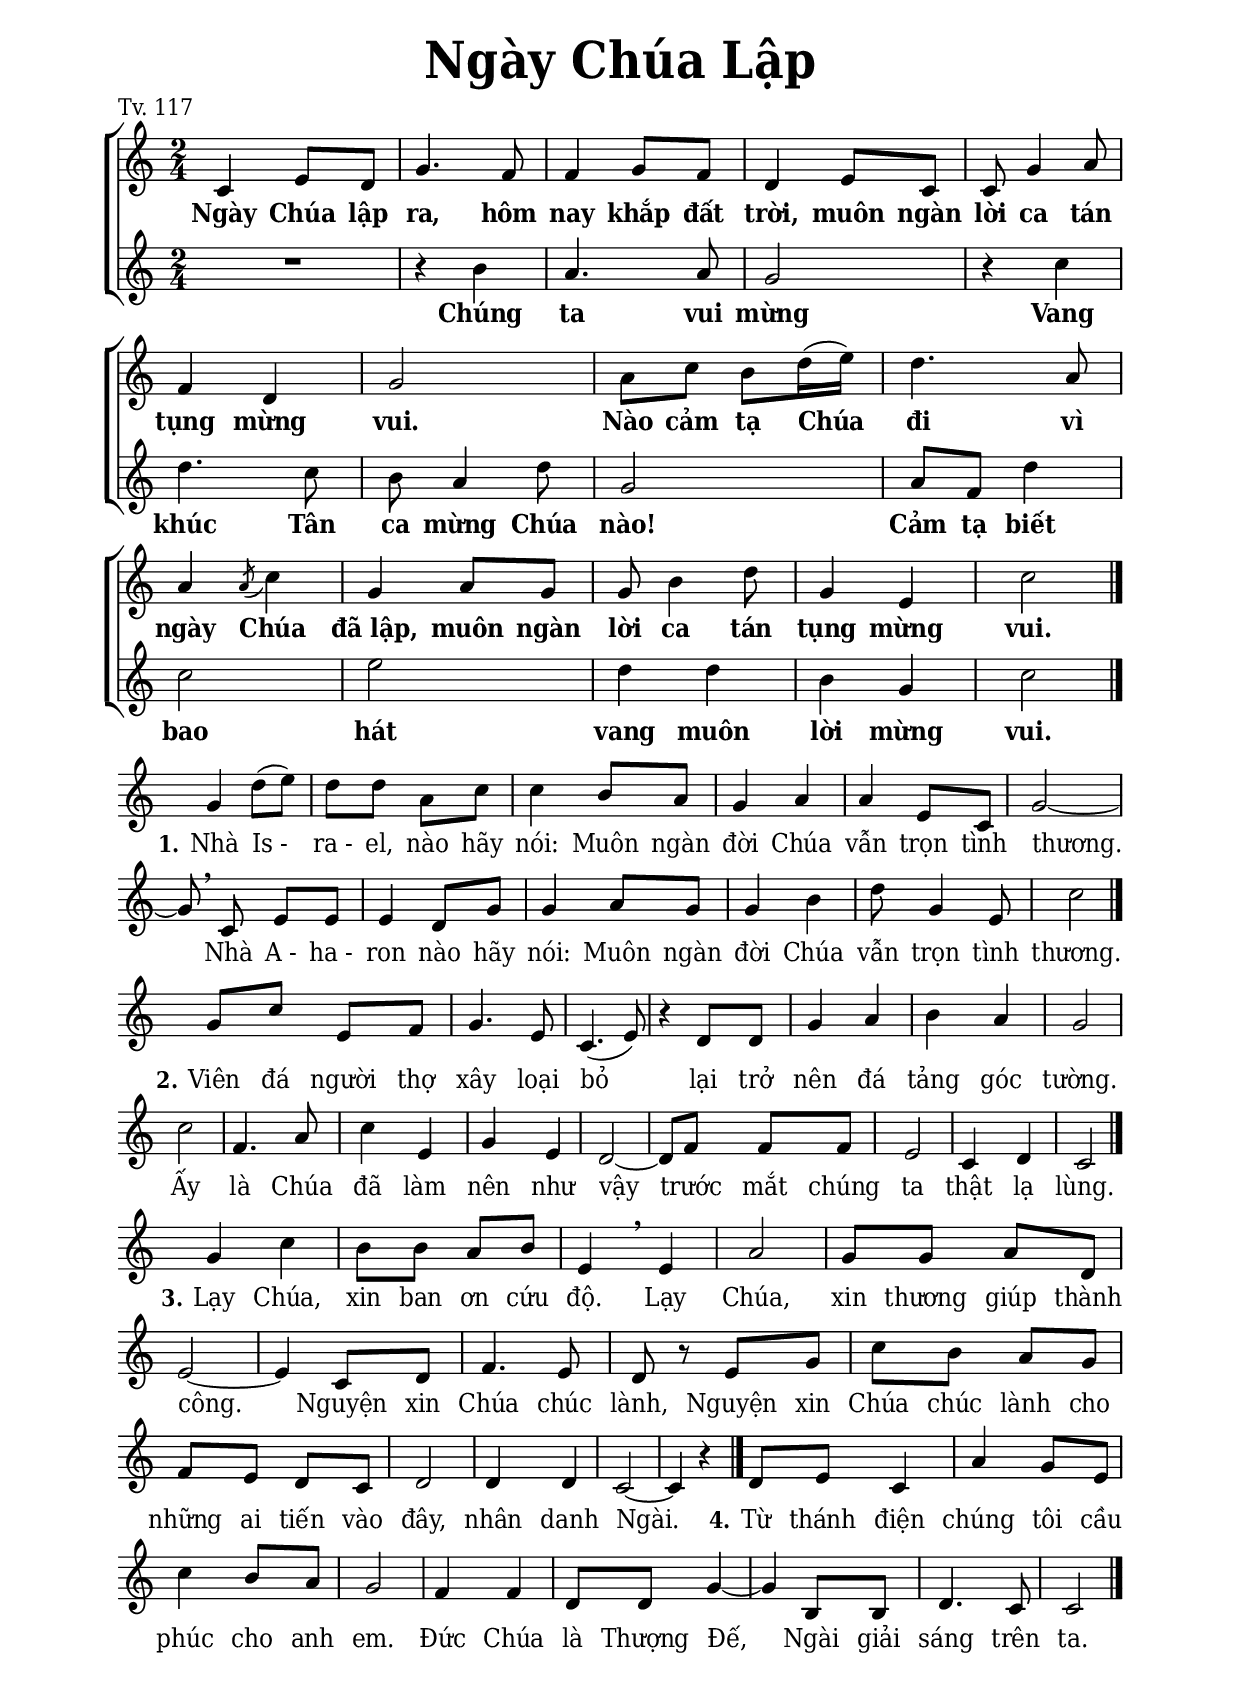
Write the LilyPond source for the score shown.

% Cài đặt chung
\version "2.22.1"
\include "english.ly"

\header {
  title = \markup { \fontsize #3 "Ngày Chúa Lập" }
  poet = "Tv. 117"
  %composer = "Lm. GB Trần Thanh Cao"
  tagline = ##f
}

% Nhạc điệp khúc
nhacDiepKhucSop = \relative c' {
  <>^\markup { \halign #30 " " }
  c4 e8 d |
  g4. f8 |
  f4 g8 f |
  d4 e8 c |
  c g'4 a8 |
  f4 d |
  g2 |
  a8 c b d16 (e) |
  d4. a8 |
  a4 \acciaccatura a8 c4 |
  g a8 g |
  g b4 d8 |
  g,4 e |
  c'2 \bar "|."
}

nhacDiepKhucBas = \relative c'' {
  R2 |
  r4 b |
  a4. a8 |
  g2 |
  r4 c |
  d4. c8 |
  b a4 d8 |
  g,2 |
  a8 f d'4 |
  c2 |
  e |
  d4 d |
  b g |
  c2 \bar "|."
}

% Nhạc phiên khúc
nhacPhienKhucMot = \relative c'' {
  g4 d'8 (e) |
  d d a c |
  c4 b8 a |
  g4 a |
  a e8 c |
  g'2 ~ |
  g8 \breathe c, e e |
  e4 d8 g |
  g4 a8 g |
  g4 b |
  d8 g,4 e8 |
  c'2 \bar "|."
}

nhacPhienKhucHai = \relative c'' {
  g8 c e, f |
  g4. e8 |
  c4. (e8) |
  r4 d8 d |
  g4 a |
  b a |
  g2 |
  c |
  f,4. a8 |
  c4 e, |
  g e |
  d2 ~ |
  d8 f f f |
  e2 |
  c4 d |
  c2 \bar "|."
}

nhacPhienKhucBa = \relative c'' {
  g4 c |
  b8 b a b |
  e,4 \breathe e |
  a2 |
  g8 g a d, |
  e2 ~ |
  e4 c8 d |
  f4. e8 |
  d r e g |
  c b a g |
  f e d c |
  d2 |
  d4 d |
  c2 ~ |
  c4 r \bar "|."
  
  %4
  d8 e c4 |
  a' g8 e |
  c'4 b8 a |
  g2 |
  f4 f |
  d8 d g4 ~ |
  g b,8 b |
  d4. c8 |
  c2 \bar "|."
}

% Lời điệp khúc
loiDiepKhucSop = \lyricmode {
  Ngày Chúa lập ra, hôm nay khắp đất trời,
  muôn ngàn lời ca tán tụng mừng vui.
  Nào cảm tạ Chúa đi vì ngày Chúa "đã lập,"
  muôn ngàn lời ca tán tụng mừng vui.
}

loiDiepKhucBas = \lyricmode {
  Chúng ta vui mừng
  Vang khúc Tân ca mừng Chúa nào!
  Cảm tạ biết bao
  hát vang muôn lời mừng vui.
}

% Lời phiên khúc
loiPhienKhucMot = \lyricmode {
  \set stanza = #"1."
  Nhà "Is -" "ra -" el, nào hãy nói:
  Muôn ngàn đời Chúa vẫn trọn tình thương.
  Nhà "A -" "ha -" ron nào hãy nói:
  Muôn ngàn đời Chúa vẫn trọn tình thương.
}

loiPhienKhucHai = \lyricmode {
  \set stanza = #"2."
  Viên đá người thợ xây loại bỏ
  lại trở nên đá tảng góc tường.
  Ấy là Chúa đã làm nên như vậy
  trước mắt chúng ta thật lạ lùng.
}

loiPhienKhucBa = \lyricmode {
  \set stanza = #"3."
  Lạy Chúa, xin ban ơn cứu độ.
  Lạy Chúa, xin thương giúp thành công.
  Nguyện xin Chúa chúc lành,
  Nguyện xin Chúa chúc lành cho những ai tiến vào đây,
  nhân danh Ngài.
  
  \set stanza = #"4."
  Từ thánh điện chúng tôi cầu phúc cho anh em.
  Đức Chúa là Thượng Đế,
  Ngài giải sáng trên ta.
}

% Dàn trang
\paper {
  #(set-paper-size "a4")
  top-margin = 10\mm
  bottom-margin = 10\mm
  left-margin = 20\mm
  right-margin = 20\mm
  indent = #0
  #(define fonts
    (make-pango-font-tree
      "Deja Vu Serif Condensed"
      "Deja Vu Serif Condensed"
      "Deja Vu Serif Condensed"
      (/ 20 20)))
  page-count = #1
}

% Thiết lập tông và nhịp
TongNhip = { \key c \major \time 2/4 }

\score {
  \new ChoirStaff <<
    \new Staff \with {
        \consists "Merge_rests_engraver"
      }
      <<
      \new Voice = beSop {
        \TongNhip \nhacDiepKhucSop
      }
      \new Lyrics \lyricsto beSop \loiDiepKhucSop
    >>
    \new Staff \with {
        \consists "Merge_rests_engraver"
      }
      <<
      \new Voice = beBas {
        \TongNhip \nhacDiepKhucBas
      }
      \new Lyrics \lyricsto beBas \loiDiepKhucBas
    >>
  >>
  \layout {
    \override Lyrics.LyricText.font-series = #'bold
    \override Lyrics.LyricSpace.minimum-distance = #1.2
    \override Score.BarNumber.break-visibility = ##(#f #f #f)
    \override Score.SpacingSpanner.uniform-stretching = ##t
  }
}

\score {
  \new ChoirStaff <<
    \new Staff = phienKhuc \with {
      }
      <<
      \new Voice = beSop {
        \TongNhip \nhacPhienKhucMot
      }
    >>
    \new Lyrics \lyricsto beSop \loiPhienKhucMot
  >>
  \layout {
    \override Staff.TimeSignature.transparent = ##t
    \override Lyrics.LyricSpace.minimum-distance = #1.2
    \override Score.BarNumber.break-visibility = ##(#f #f #f)
    \override Score.SpacingSpanner.uniform-stretching = ##t
  } 
}

\score {
  \new ChoirStaff <<
    \new Staff = phienKhuc \with {
      }
      <<
      \new Voice = beSop {
        \TongNhip \nhacPhienKhucHai
      }
    >>
    \new Lyrics \lyricsto beSop \loiPhienKhucHai
  >>
  \layout {
    \override Staff.TimeSignature.transparent = ##t
    \override Lyrics.LyricSpace.minimum-distance = #2
    \override Score.BarNumber.break-visibility = ##(#f #f #f)
    \override Score.SpacingSpanner.uniform-stretching = ##t
  } 
}

\score {
  \new ChoirStaff <<
    \new Staff = phienKhuc \with {
      }
      <<
      \new Voice = beSop {
        \TongNhip \nhacPhienKhucBa
      }
    >>
    \new Lyrics \lyricsto beSop \loiPhienKhucBa
  >>
  \layout {
    \override Staff.TimeSignature.transparent = ##t
    \override Lyrics.LyricSpace.minimum-distance = #1.7
    \override Score.BarNumber.break-visibility = ##(#f #f #f)
    \override Score.SpacingSpanner.uniform-stretching = ##t
  } 
}
